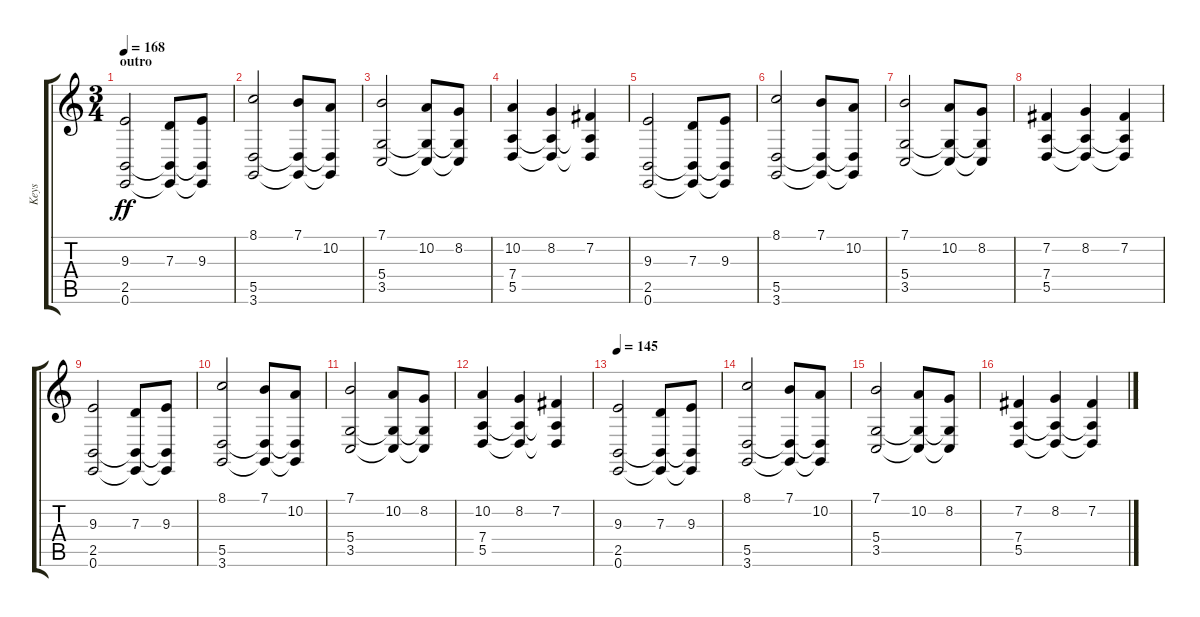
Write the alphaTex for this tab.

\track ("Keys" "Keys") {instrument synthstrings1}
\staff {score tabs}
\tuning (E4 B3 G3 D3 A2 E2) {hide}
\ts (3 4)
\section ("" "outro")
\tempo 168
\clef g2
\ks c
(9.3 2.5 0.6).2{dy ff instrument stringensemble1} (7.3 2.5{t} 0.6{t}).8 (9.3 2.5{t} 0.6{t}).8 |
(8.1 5.5 3.6).2 (7.1 5.5{t} 3.6{t}).8 (10.2 5.5{t} 3.6{t}).8 |
(7.1 5.4 3.5).2 (10.2 5.4{t} 3.5{t}).8 (8.2 5.4{t} 3.5{t}).8 |
(10.2 7.4 5.5).4 (8.2 7.4{t} 5.5{t}).4 (7.2 7.4{t} 5.5{t}).4 |
(9.3 2.5 0.6).2 (7.3 2.5{t} 0.6{t}).8 (9.3 2.5{t} 0.6{t}).8 |
(8.1 5.5 3.6).2 (7.1 5.5{t} 3.6{t}).8 (10.2 5.5{t} 3.6{t}).8 |
(7.1 5.4 3.5).2 (10.2 5.4{t} 3.5{t}).8 (8.2 5.4{t} 3.5{t}).8 |
(7.2 7.4 5.5).4 (8.2 7.4{t} 5.5{t}).4 (7.2 7.4{t} 5.5{t}).4 |
(9.3 2.5 0.6).2 (7.3 2.5{t} 0.6{t}).8 (9.3 2.5{t} 0.6{t}).8 |
(8.1 5.5 3.6).2 (7.1 5.5{t} 3.6{t}).8 (10.2 5.5{t} 3.6{t}).8 |
(7.1 5.4 3.5).2 (10.2 5.4{t} 3.5{t}).8 (8.2 5.4{t} 3.5{t}).8 |
(10.2 7.4 5.5).4 (8.2 7.4{t} 5.5{t}).4 (7.2 7.4{t} 5.5{t}).4 |
\tempo 145
(9.3 2.5 0.6).2 (7.3 2.5{t} 0.6{t}).8 (9.3 2.5{t} 0.6{t}).8 |
(8.1 5.5 3.6).2 (7.1 5.5{t} 3.6{t}).8 (10.2 5.5{t} 3.6{t}).8 |
(7.1 5.4 3.5).2 (10.2 5.4{t} 3.5{t}).8 (8.2 5.4{t} 3.5{t}).8 |
(7.2 7.4 5.5).4 (8.2 7.4{t} 5.5{t}).4 (7.2 7.4{t} 5.5{t}).4
